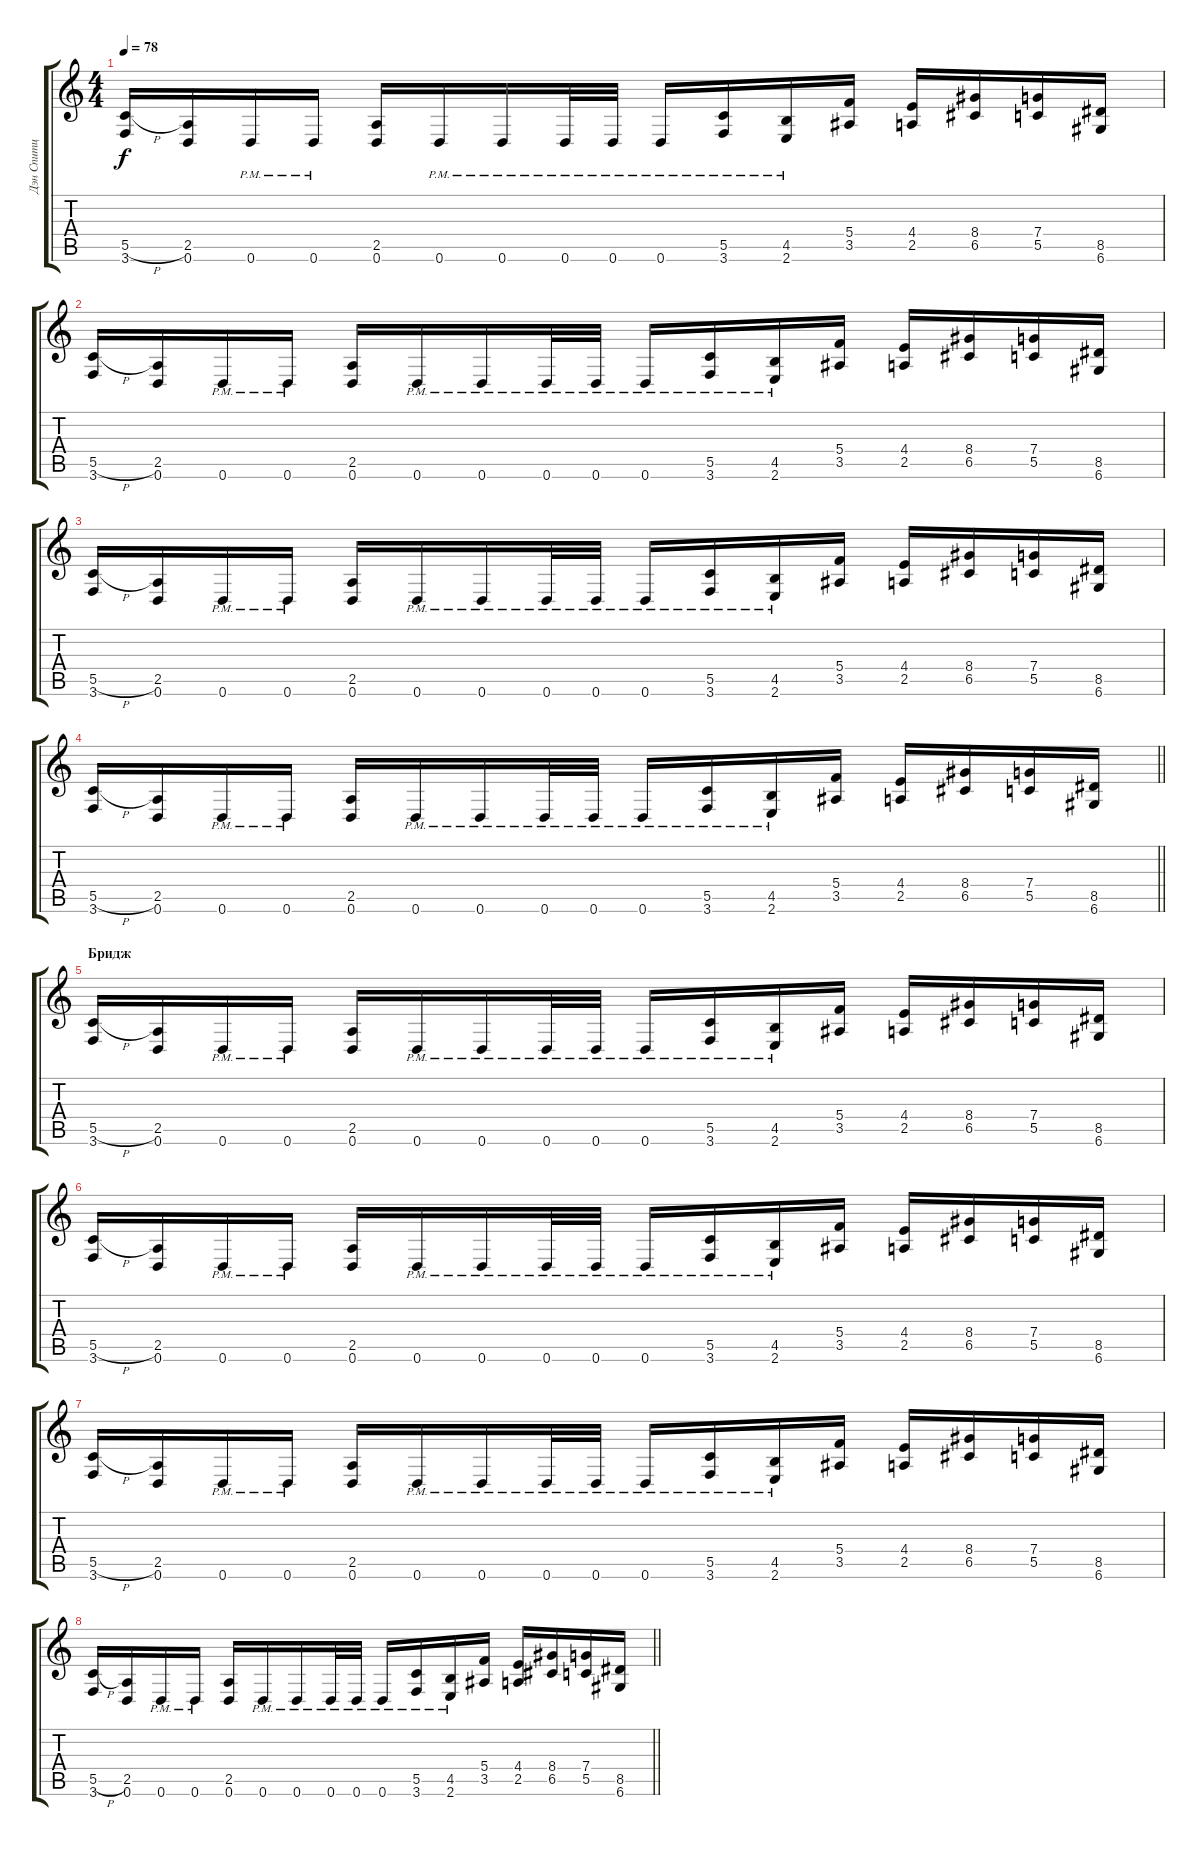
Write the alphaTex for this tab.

\track ("Дэн Спитц" "Дэн Спитц") {instrument distortionguitar}
\staff {score tabs}
\tuning (D4 A3 F3 C3 G2 D2) {hide}
\ts (4 4)
\tempo 78
\clef g2
\ks c
(5.5{h} 3.6).16{dy f} (2.5 0.6).16 0.6{pm}.16 0.6{pm}.16 (2.5 0.6).16 0.6{pm}.16 0.6{pm}.16 0.6{pm}.32 0.6{pm}.32 0.6{pm}.16 (5.5 3.6{pm}).16 (4.5 2.6{pm}).16 (5.4 3.5).16 (4.4 2.5).16 (8.4 6.5).16 (7.4 5.5).16 (8.5 6.6).16 |
(5.5{h} 3.6).16 (2.5 0.6).16 0.6{pm}.16 0.6{pm}.16 (2.5 0.6).16 0.6{pm}.16 0.6{pm}.16 0.6{pm}.32 0.6{pm}.32 0.6{pm}.16 (5.5 3.6{pm}).16 (4.5 2.6{pm}).16 (5.4 3.5).16 (4.4 2.5).16 (8.4 6.5).16 (7.4 5.5).16 (8.5 6.6).16 |
(5.5{h} 3.6).16 (2.5 0.6).16 0.6{pm}.16 0.6{pm}.16 (2.5 0.6).16 0.6{pm}.16 0.6{pm}.16 0.6{pm}.32 0.6{pm}.32 0.6{pm}.16 (5.5 3.6{pm}).16 (4.5 2.6{pm}).16 (5.4 3.5).16 (4.4 2.5).16 (8.4 6.5).16 (7.4 5.5).16 (8.5 6.6).16 |
\barLineRight lightlight
(5.5{h} 3.6).16 (2.5 0.6).16 0.6{pm}.16 0.6{pm}.16 (2.5 0.6).16 0.6{pm}.16 0.6{pm}.16 0.6{pm}.32 0.6{pm}.32 0.6{pm}.16 (5.5 3.6{pm}).16 (4.5 2.6{pm}).16 (5.4 3.5).16 (4.4 2.5).16 (8.4 6.5).16 (7.4 5.5).16 (8.5 6.6).16 |
\section ("" "Бридж")
(5.5{h} 3.6).16 (2.5 0.6).16 0.6{pm}.16 0.6{pm}.16 (2.5 0.6).16 0.6{pm}.16 0.6{pm}.16 0.6{pm}.32 0.6{pm}.32 0.6{pm}.16 (5.5 3.6{pm}).16 (4.5 2.6{pm}).16 (5.4 3.5).16 (4.4 2.5).16 (8.4 6.5).16 (7.4 5.5).16 (8.5 6.6).16 |
(5.5{h} 3.6).16 (2.5 0.6).16 0.6{pm}.16 0.6{pm}.16 (2.5 0.6).16 0.6{pm}.16 0.6{pm}.16 0.6{pm}.32 0.6{pm}.32 0.6{pm}.16 (5.5 3.6{pm}).16 (4.5 2.6{pm}).16 (5.4 3.5).16 (4.4 2.5).16 (8.4 6.5).16 (7.4 5.5).16 (8.5 6.6).16 |
(5.5{h} 3.6).16 (2.5 0.6).16 0.6{pm}.16 0.6{pm}.16 (2.5 0.6).16 0.6{pm}.16 0.6{pm}.16 0.6{pm}.32 0.6{pm}.32 0.6{pm}.16 (5.5 3.6{pm}).16 (4.5 2.6{pm}).16 (5.4 3.5).16 (4.4 2.5).16 (8.4 6.5).16 (7.4 5.5).16 (8.5 6.6).16 |
\barLineRight lightlight
(5.5{h} 3.6).16 (2.5 0.6).16 0.6{pm}.16 0.6{pm}.16 (2.5 0.6).16 0.6{pm}.16 0.6{pm}.16 0.6{pm}.32 0.6{pm}.32 0.6{pm}.16 (5.5 3.6{pm}).16 (4.5 2.6{pm}).16 (5.4 3.5).16 (4.4 2.5).16 (8.4 6.5).16 (7.4 5.5).16 (8.5 6.6).16
